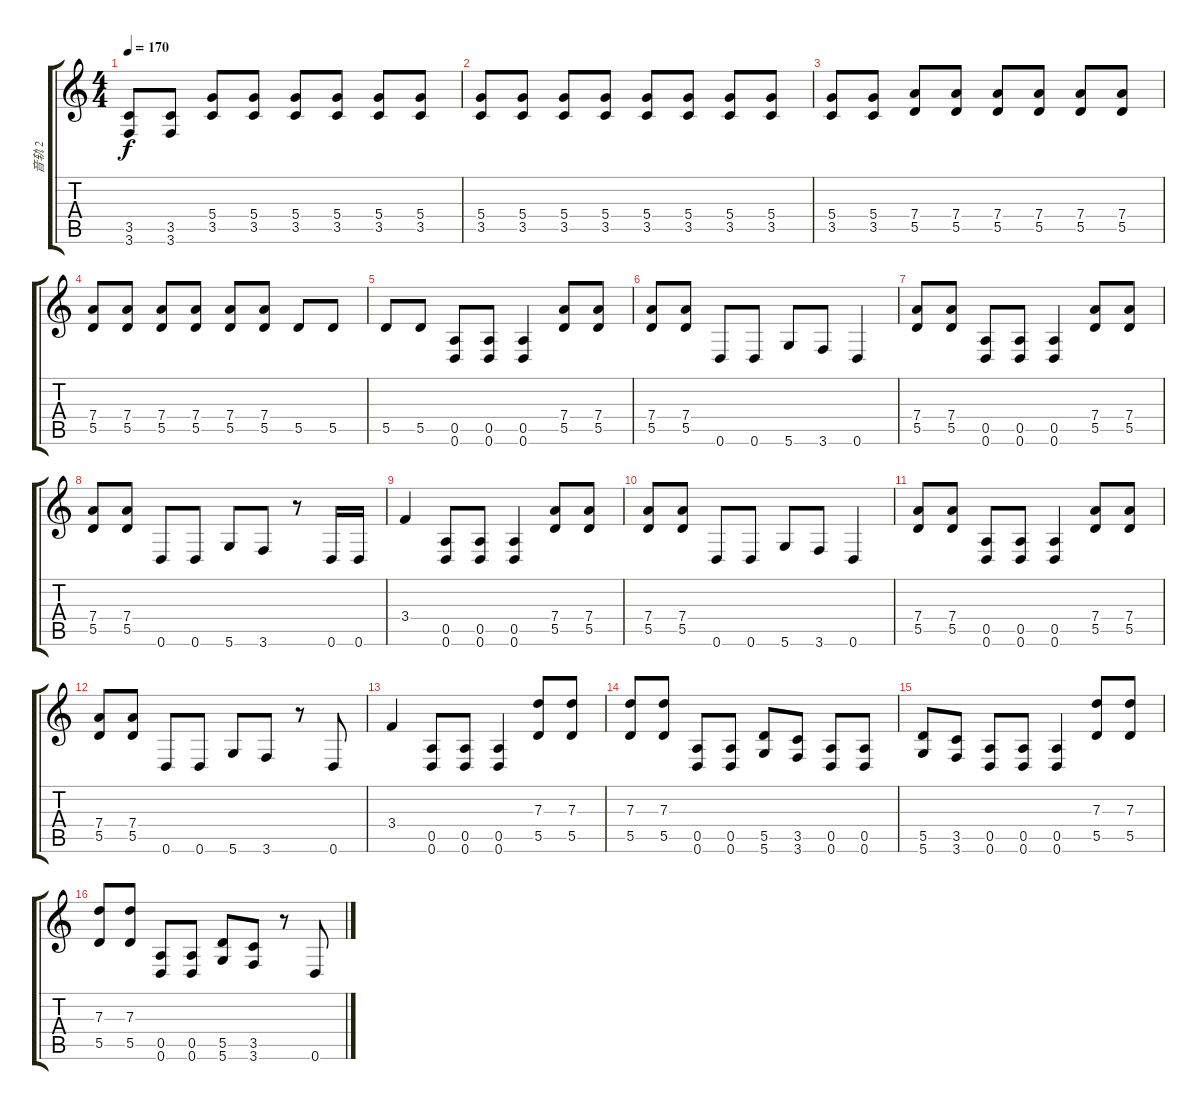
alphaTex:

\track ("音轨 2" "音轨 2") {instrument overdrivenguitar}
\staff {score tabs}
\tuning (E4 B3 G3 D3 A2 D2) {hide}
\ts (4 4)
\tempo 170
\clef g2
\ks c
(3.5 3.6).8{dy f} (3.5 3.6).8 (5.4 3.5).8 (5.4 3.5).8 (5.4 3.5).8 (5.4 3.5).8 (5.4 3.5).8 (5.4 3.5).8 |
(5.4 3.5).8 (5.4 3.5).8 (5.4 3.5).8 (5.4 3.5).8 (5.4 3.5).8 (5.4 3.5).8 (5.4 3.5).8 (5.4 3.5).8 |
(5.4 3.5).8 (5.4 3.5).8 (7.4 5.5).8 (7.4 5.5).8 (7.4 5.5).8 (7.4 5.5).8 (7.4 5.5).8 (7.4 5.5).8 |
(7.4 5.5).8 (7.4 5.5).8 (7.4 5.5).8 (7.4 5.5).8 (7.4 5.5).8 (7.4 5.5).8 5.5.8 5.5.8 |
5.5.8 5.5.8 (0.5 0.6).8 (0.5 0.6).8 (0.5 0.6).4 (7.4 5.5).8 (7.4 5.5).8 |
(7.4 5.5).8 (7.4 5.5).8 0.6.8 0.6.8 5.6.8 3.6.8 0.6.4 |
(7.4 5.5).8 (7.4 5.5).8 (0.5 0.6).8 (0.5 0.6).8 (0.5 0.6).4 (7.4 5.5).8 (7.4 5.5).8 |
(7.4 5.5).8 (7.4 5.5).8 0.6.8 0.6.8 5.6.8 3.6.8 r.8 0.6.16 0.6.16 |
3.4.4 (0.5 0.6).8 (0.5 0.6).8 (0.5 0.6).4 (7.4 5.5).8 (7.4 5.5).8 |
(7.4 5.5).8 (7.4 5.5).8 0.6.8 0.6.8 5.6.8 3.6.8 0.6.4 |
(7.4 5.5).8 (7.4 5.5).8 (0.5 0.6).8 (0.5 0.6).8 (0.5 0.6).4 (7.4 5.5).8 (7.4 5.5).8 |
(7.4 5.5).8 (7.4 5.5).8 0.6.8 0.6.8 5.6.8 3.6.8 r.8 0.6.8 |
3.4.4 (0.5 0.6).8 (0.5 0.6).8 (0.5 0.6).4 (7.3 5.5).8 (7.3 5.5).8 |
(7.3 5.5).8 (7.3 5.5).8 (0.5 0.6).8 (0.5 0.6).8 (5.5 5.6).8 (3.5 3.6).8 (0.5 0.6).8 (0.5 0.6).8 |
(5.5 5.6).8 (3.5 3.6).8 (0.5 0.6).8 (0.5 0.6).8 (0.5 0.6).4 (7.3 5.5).8 (7.3 5.5).8 |
(7.3 5.5).8 (7.3 5.5).8 (0.5 0.6).8 (0.5 0.6).8 (5.5 5.6).8 (3.5 3.6).8 r.8 0.6.8
